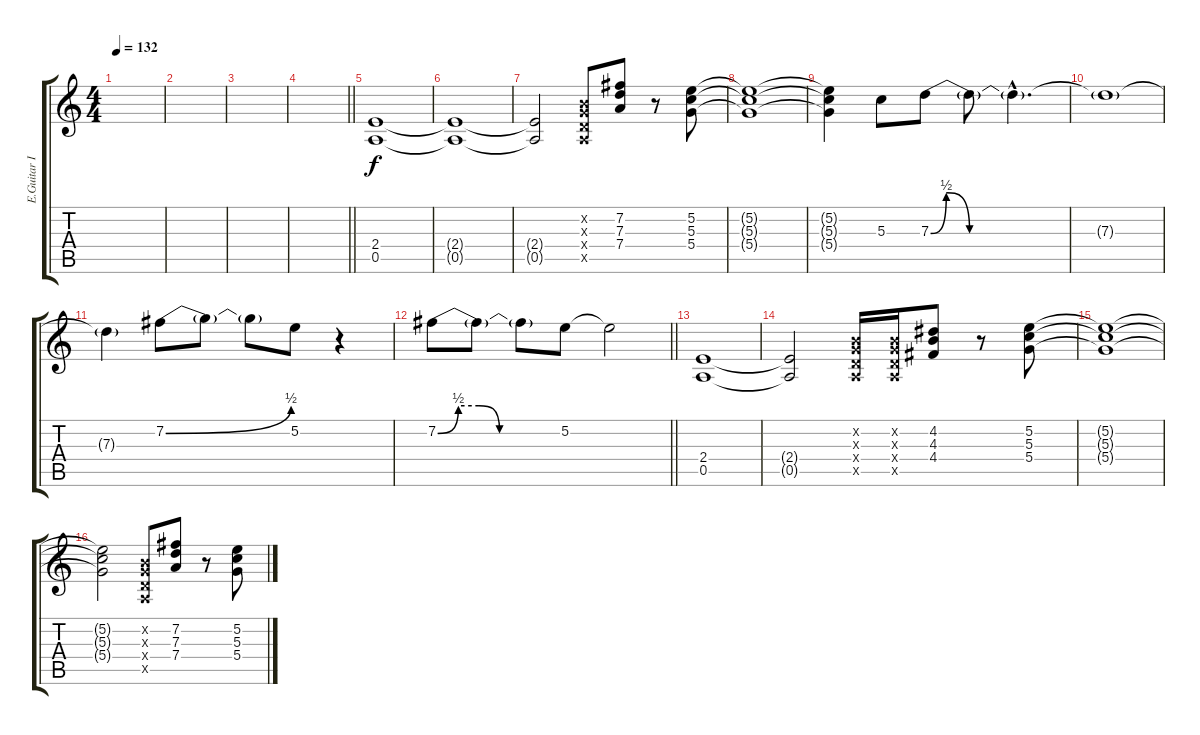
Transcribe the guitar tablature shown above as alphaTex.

\track ("E.Guitar II" "E.Guitar I") {instrument distortionguitar}
\staff {score tabs}
\tuning (E4 B3 G3 D3 A2 E2) {hide}
\ts (4 4)
\tempo 132
\clef g2
\ks c
|
|
|
\barLineRight lightlight
|
(2.4 0.5).1 |
(2.4{t} 0.5{t}).1 |
(2.4{t} 0.5{t}).2 (0.2{x} 0.3{x} 0.4{x} 0.5{x}).8 (7.2 7.3 7.4).8 r.8 (5.2 5.3 5.4).8 |
(5.2{t} 5.3{t} 5.4{t}).1 |
(5.2{t} 5.3{t} 5.4{t}).4 5.3.8 7.3{be (custom 0 0 4 2 10 0 30 0 60 0)}.8 7.3{t}.8 7.3{hac t}.4{d} |
7.3{t}.1 |
7.3{t}.4 7.2{be (bend 0 0 60 2)}.8 7.2{t}.8 7.2{t}.8 5.2.8 r.4 |
\barLineRight lightlight
7.2{be (custom 0 0 10 2 20 2 30 0 60 0)}.8 7.2{t}.8 7.2{t}.8 5.2.8 5.2{t}.2 |
(2.4 0.5).1 |
(2.4{t} 0.5{t}).2 (0.2{x} 0.3{x} 0.4{x} 0.5{x}).16 (0.2{x} 0.3{x} 0.4{x} 0.5{x}).16 (4.2 4.3 4.4).8 r.8 (5.2 5.3 5.4).8 |
(5.2{t} 5.3{t} 5.4{t}).1 |
(5.2{t} 5.3{t} 5.4{t}).2 (0.2{x} 0.3{x} 0.4{x} 0.5{x}).8 (7.2 7.3 7.4).8 r.8 (5.2 5.3 5.4).8
